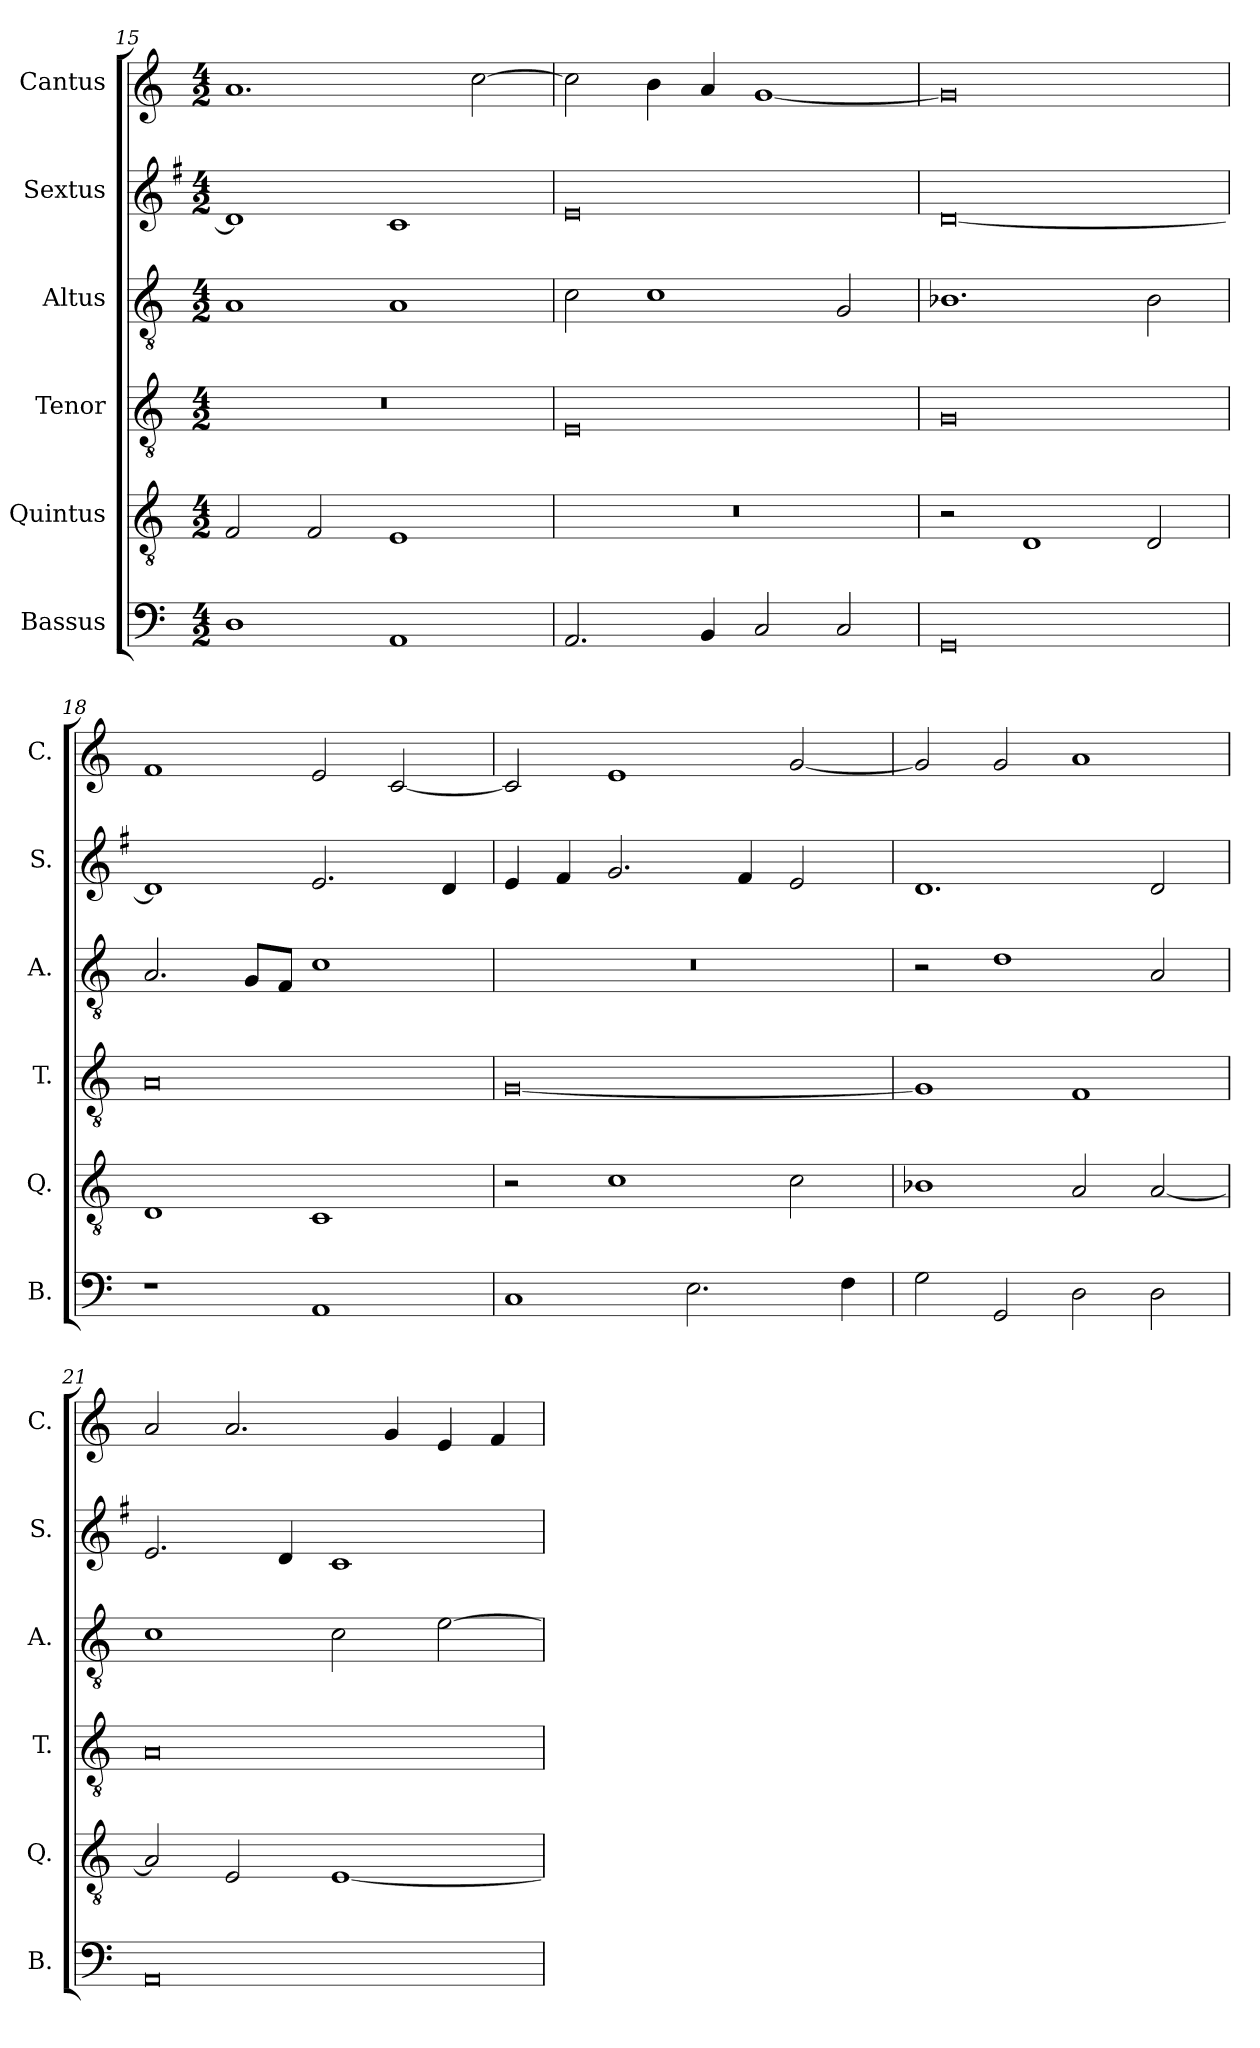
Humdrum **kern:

**kern	**kern	**kern	**kern	**kern	**kern
*part6	*part5	*part4	*part3	*part2	*part1
*staff6	*staff5	*staff4	*staff3	*staff2	*staff1
*I"Bassus	*I"Quintus	*I"Tenor	*I"Altus	*I"Sextus	*I"Cantus
*I'B.	*I'Q.	*I'T.	*I'A.	*I'S.	*I'C.
*clefF4	*clefGv2	*clefGv2	*clefGv2	*clefG2	*clefG2
*k[]	*k[]	*k[]	*k[]	*k[f#]	*k[]
*M4/2	*M4/2	*M4/2	*M4/2	*M4/2	*M4/2
=15	=15	=15	=15	=15	=15
1D	2F/	0r	1A	1d]	1.a
.	2F/	.	.	.	.
1AA	1E	.	1A	1c	.
.	.	.	.	.	[2cc\
!!LO:PB:g=z
=16	=16	=16	=16	=16	=16
2.AA/	0r	0E	2c\	0e	2cc\]
.	.	.	1c	.	4b\
4BB/	.	.	.	.	4a/
2C/	.	.	.	.	[1g
2C/	.	.	2G/	.	.
=17	=17	=17	=17	=17	=17
0GG	2r	0G	1.B-X	[0d	0g]
.	1D	.	.	.	.
.	2D/	.	2B-\	.	.
=18	=18	=18	=18	=18	=18
1r	1D	0A	2.A/	1d]	1f
.	.	.	8G/L	.	.
.	.	.	8F/J	.	.
1AA	1C	.	1c	2.e/	2e/
.	.	.	.	.	[2c/
.	.	.	.	4d/	.
=19	=19	=19	=19	=19	=19
1C	2r	[0G	0r	4e/	2c/]
.	.	.	.	4f#/	.
.	1c	.	.	2.g/	1e
2.E\	.	.	.	.	.
.	.	.	.	4f#/	.
.	2c\	.	.	2e/	[2g/
4F\	.	.	.	.	.
=20	=20	=20	=20	=20	=20
2G\	1B-X	1G]	2r	1.d	2g/]
2GG/	.	.	1d	.	2g/
2D\	2A/	1F	.	.	1a
2D\	[2A/	.	2A/	2d/	.
=21	=21	=21	=21	=21	=21
0AA	2A/]	0A	1c	2.e/	2a/
.	2E/	.	.	.	2.a/
.	.	.	.	4d/	.
.	[1E	.	2c\	1c	.
.	.	.	.	.	4g/
.	.	.	[2e\	.	4e/
.	.	.	.	.	4f/
=	=	=	=	=	=
*-	*-	*-	*-	*-	*-
